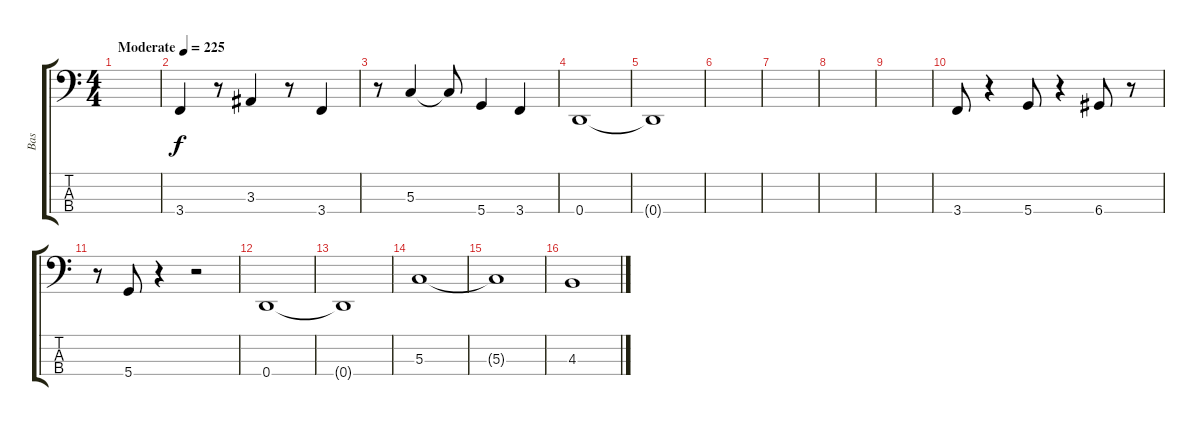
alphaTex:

\track ("Bas" "Bas") {instrument electricbassfinger}
\staff {score tabs}
\tuning (F2 C2 G1 D1) {hide}
\ts (4 4)
\tempo (225 "Moderate")
\clef f4
\ks c
|
3.4.4 r.8 3.3.4 r.8 3.4.4 |
r.8 5.3.4 5.3{t}.8 5.4.4 3.4.4 |
0.4.1 |
0.4{t}.1 |
|
|
|
|
3.4.8 r.4 5.4.8 r.4 6.4.8 r.8 |
r.8 5.4.8 r.4 r.2 |
0.4.1 |
0.4{t}.1 |
5.3.1 |
5.3{t}.1 |
4.3.1
